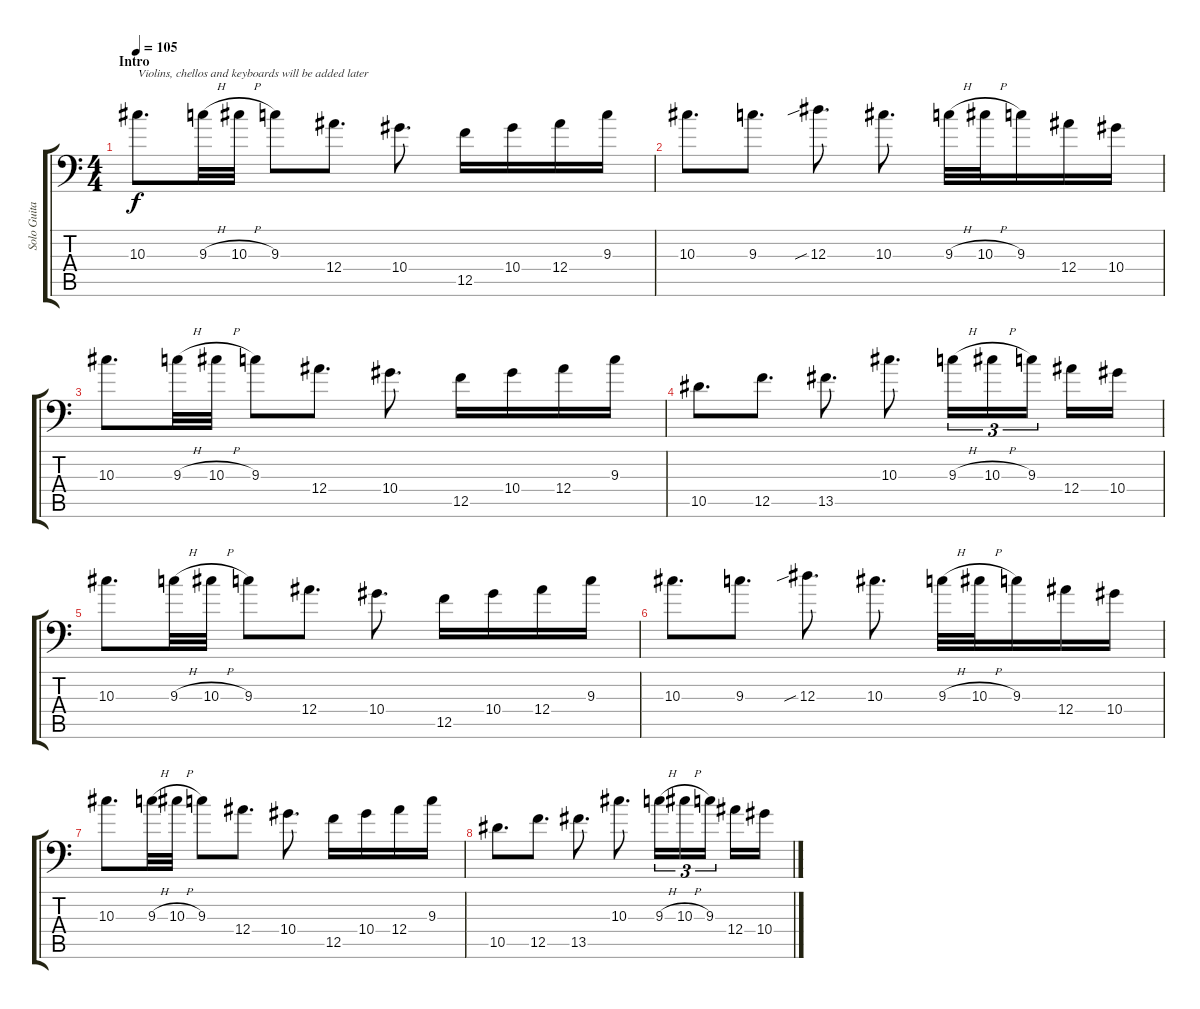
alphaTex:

\track ("Solo Guitar" "Solo Guita") {instrument distortionguitar}
\staff {score tabs}
\tuning (C4 G3 Eb3 Bb2 F2 Bb1) {hide}
\ts (4 4)
\section ("" "Intro")
\tempo 105
\clef f4
\ks c
10.3.8{d txt "Violins, chellos and keyboards will be added later" dy f instrument distortionguitar} 9.3{h}.32 10.3{h}.32 9.3.8 12.4.8{d} 10.4.8{d} 12.5.16 10.4.16 12.4.16 9.3.16 |
10.3.8{d} 9.3.8{d} 12.3{sib}.8{d} 10.3.8{d} 9.3{h}.32 10.3{h}.32 9.3.16 12.4.16 10.4.16 |
10.3.8{d} 9.3{h}.32 10.3{h}.32 9.3.8 12.4.8{d} 10.4.8{d} 12.5.16 10.4.16 12.4.16 9.3.16 |
10.5.8{d} 12.5.8{d} 13.5.8{d} 10.3.8{d} 9.3{h}.16{tu (3 2)} 10.3{h}.16{tu (3 2)} 9.3.16{tu (3 2) beam splitsecondary} 12.4.16 10.4.16 |
10.3.8{d} 9.3{h}.32 10.3{h}.32 9.3.8 12.4.8{d} 10.4.8{d} 12.5.16 10.4.16 12.4.16 9.3.16 |
10.3.8{d} 9.3.8{d} 12.3{sib}.8{d} 10.3.8{d} 9.3{h}.32 10.3{h}.32 9.3.16 12.4.16 10.4.16 |
10.3.8{d} 9.3{h}.32 10.3{h}.32 9.3.8 12.4.8{d} 10.4.8{d} 12.5.16 10.4.16 12.4.16 9.3.16 |
10.5.8{d} 12.5.8{d} 13.5.8{d} 10.3.8{d} 9.3{h}.16{tu (3 2)} 10.3{h}.16{tu (3 2)} 9.3.16{tu (3 2) beam splitsecondary} 12.4.16 10.4.16
